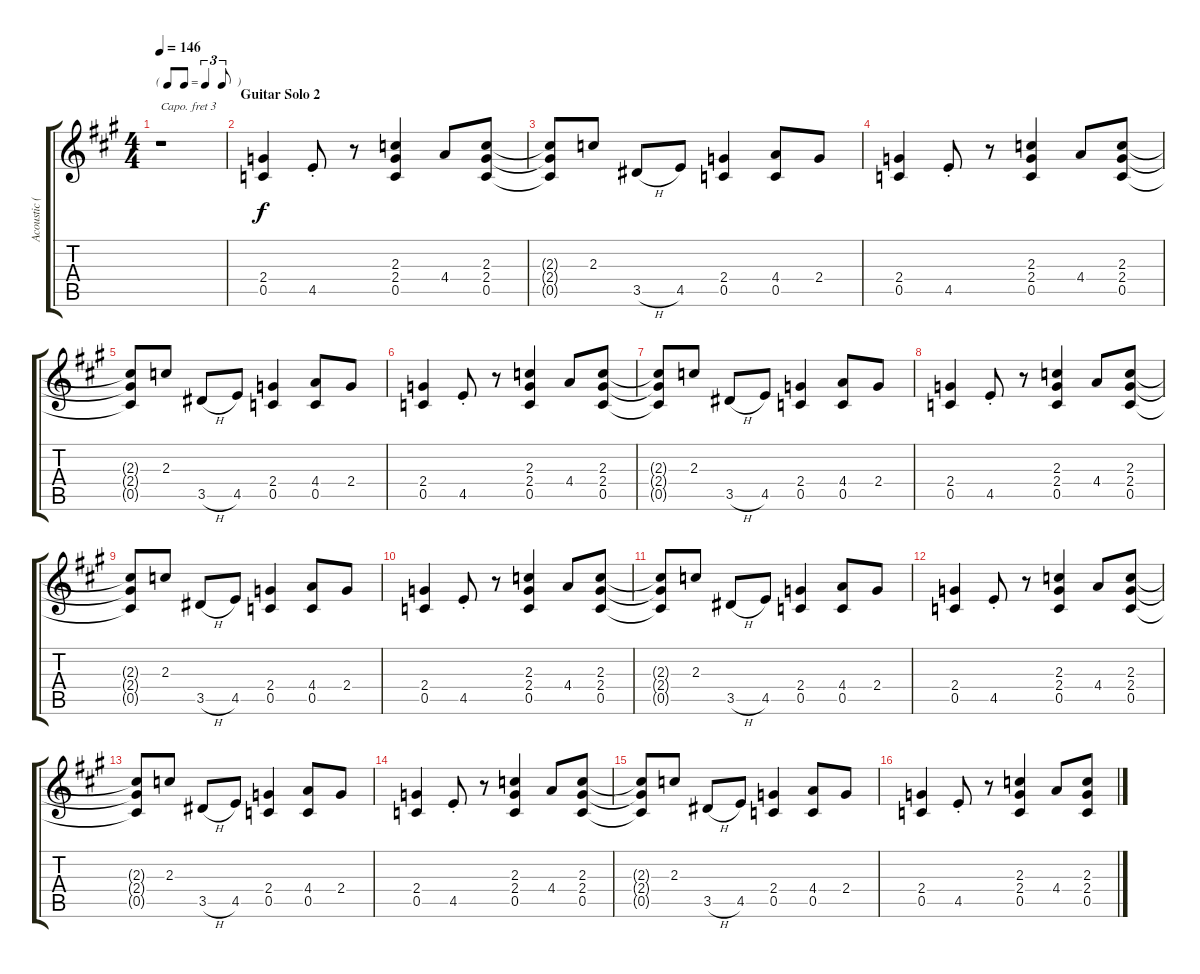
\track ("Acoustic (doubled)" "Acoustic (") {instrument acousticguitarsteel}
\staff {score tabs}
\capo 3
\tuning (E4 B3 G3 D3 A2 E2) {hide}
\ts (4 4)
\tf triplet8th
\tempo 146
\clef g2
\ks a
r.1{dy f} |
\section ("" "Guitar Solo 2")
(2.4 0.5).4 4.5{st}.8 r.8 (2.3 2.4 0.5).4 4.4.8 (2.3 2.4 0.5).8 |
(2.3{t} 2.4{t} 0.5{t}).8 2.3.8 3.5{h}.8 4.5.8 (2.4 0.5).4 (4.4 0.5).8 2.4.8 |
(2.4 0.5).4 4.5{st}.8 r.8 (2.3 2.4 0.5).4 4.4.8 (2.3 2.4 0.5).8 |
(2.3{t} 2.4{t} 0.5{t}).8 2.3.8 3.5{h}.8 4.5.8 (2.4 0.5).4 (4.4 0.5).8 2.4.8 |
(2.4 0.5).4 4.5{st}.8 r.8 (2.3 2.4 0.5).4 4.4.8 (2.3 2.4 0.5).8 |
(2.3{t} 2.4{t} 0.5{t}).8 2.3.8 3.5{h}.8 4.5.8 (2.4 0.5).4 (4.4 0.5).8 2.4.8 |
(2.4 0.5).4 4.5{st}.8 r.8 (2.3 2.4 0.5).4 4.4.8 (2.3 2.4 0.5).8 |
(2.3{t} 2.4{t} 0.5{t}).8 2.3.8 3.5{h}.8 4.5.8 (2.4 0.5).4 (4.4 0.5).8 2.4.8 |
(2.4 0.5).4 4.5{st}.8 r.8 (2.3 2.4 0.5).4 4.4.8 (2.3 2.4 0.5).8 |
(2.3{t} 2.4{t} 0.5{t}).8 2.3.8 3.5{h}.8 4.5.8 (2.4 0.5).4 (4.4 0.5).8 2.4.8 |
(2.4 0.5).4 4.5{st}.8 r.8 (2.3 2.4 0.5).4 4.4.8 (2.3 2.4 0.5).8 |
(2.3{t} 2.4{t} 0.5{t}).8 2.3.8 3.5{h}.8 4.5.8 (2.4 0.5).4 (4.4 0.5).8 2.4.8 |
(2.4 0.5).4 4.5{st}.8 r.8 (2.3 2.4 0.5).4 4.4.8 (2.3 2.4 0.5).8 |
(2.3{t} 2.4{t} 0.5{t}).8 2.3.8 3.5{h}.8 4.5.8 (2.4 0.5).4 (4.4 0.5).8 2.4.8 |
(2.4 0.5).4 4.5{st}.8 r.8 (2.3 2.4 0.5).4 4.4.8 (2.3 2.4 0.5).8
